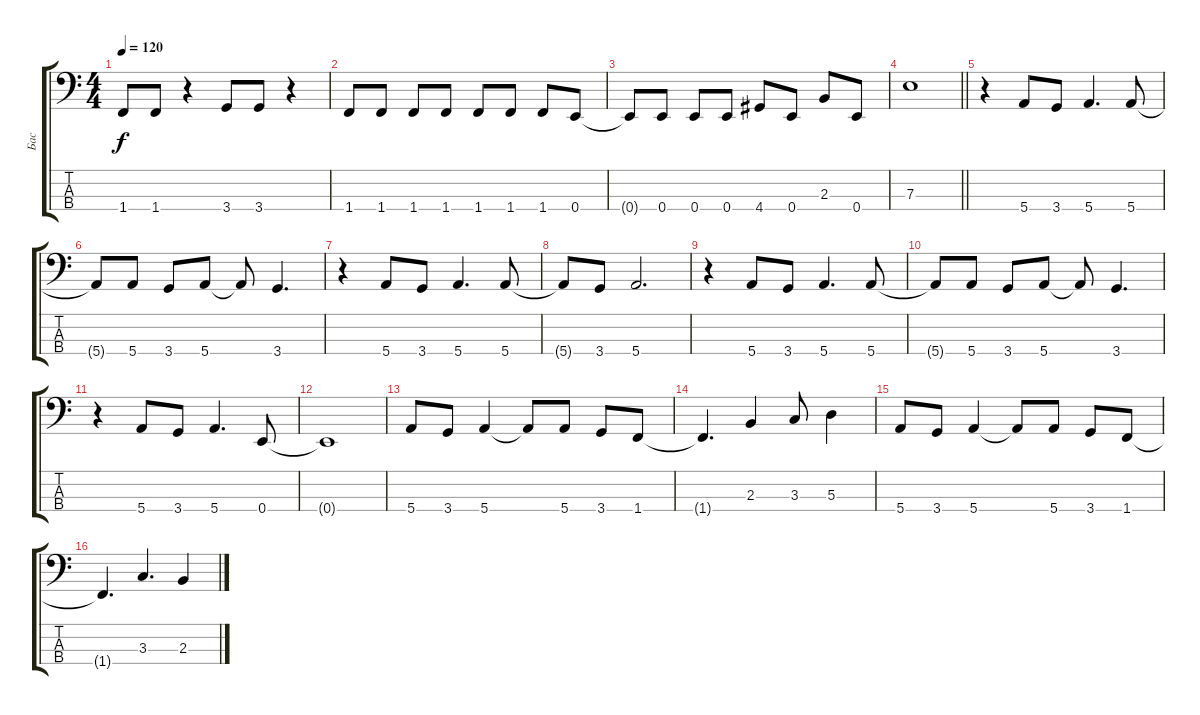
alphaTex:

\track ("Бас" "Бас") {instrument electricbassfinger}
\staff {score tabs}
\tuning (G2 D2 A1 E1) {hide}
\ts (4 4)
\tempo 120
\clef f4
\ks c
1.4.8{dy f} 1.4.8 r.4 3.4.8 3.4.8 r.4 |
1.4.8 1.4.8 1.4.8 1.4.8 1.4.8 1.4.8 1.4.8 0.4.8 |
0.4{t}.8 0.4.8 0.4.8 0.4.8 4.4.8 0.4.8 2.3.8 0.4.8 |
\barLineRight lightlight
7.3.1 |
\section ("" "")
r.4 5.4.8 3.4.8 5.4.4{d} 5.4.8 |
5.4{t}.8 5.4.8 3.4.8 5.4.8 5.4{t}.8 3.4.4{d} |
r.4 5.4.8 3.4.8 5.4.4{d} 5.4.8 |
5.4{t}.8 3.4.8 5.4.2{d} |
r.4 5.4.8 3.4.8 5.4.4{d} 5.4.8 |
5.4{t}.8 5.4.8 3.4.8 5.4.8 5.4{t}.8 3.4.4{d} |
r.4 5.4.8 3.4.8 5.4.4{d} 0.4.8 |
0.4{t}.1 |
5.4.8 3.4.8 5.4.4 5.4{t}.8 5.4.8 3.4.8 1.4.8 |
1.4{t}.4{d} 2.3.4 3.3.8 5.3.4 |
5.4.8 3.4.8 5.4.4 5.4{t}.8 5.4.8 3.4.8 1.4.8 |
1.4{t}.4{d} 3.3.4{d} 2.3.4
